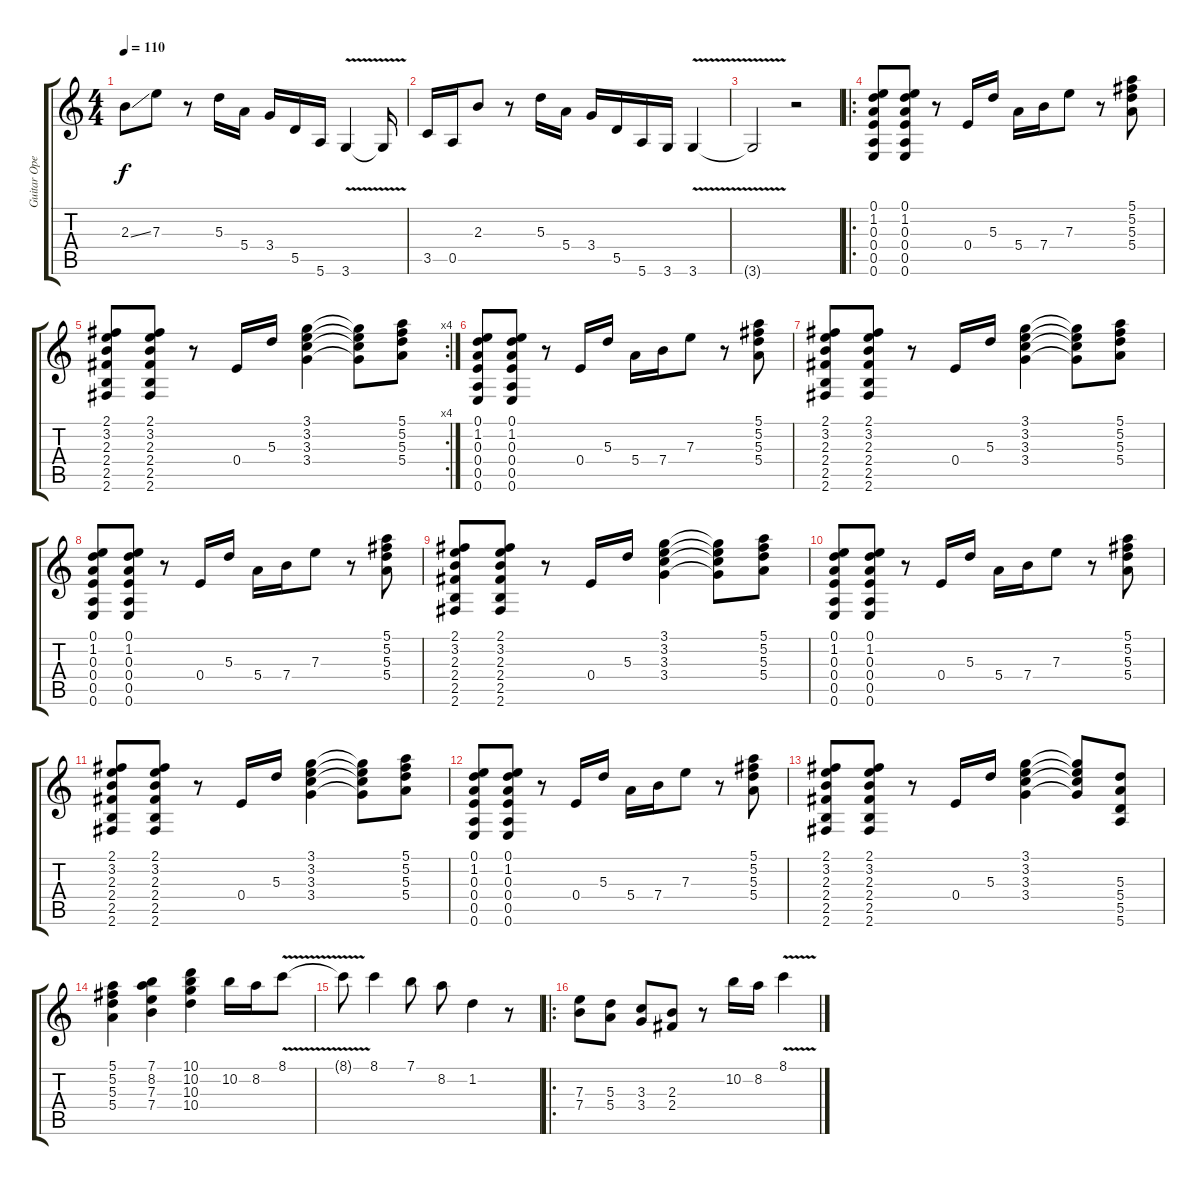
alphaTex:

\track ("Guitar Open A" "Guitar Ope") {instrument distortionguitar}
\staff {score tabs}
\tuning (E4 Db4 A3 E3 A2 E2) {hide}
\ts (4 4)
\tempo 110
\clef g2
\ks c
2.3{ss}.8{dy f} 7.3.8 r.8 5.3.16 5.4.16 3.4.16 5.5.16 5.6.16 3.6{v}.4 3.6{t}.16 |
3.5.16 0.5.16 2.3.8 r.8 5.3.16 5.4.16 3.4.16 5.5.16 5.6.16 3.6.16 3.6{v}.4 |
3.6{t}.2 r.2 |
\ro
(0.1 1.2 0.3 0.4 0.5 0.6).8 (0.1 1.2 0.3 0.4 0.5 0.6).8 r.8 0.4.16 5.3.16 5.4.16 7.4.16 7.3.8 r.8 (5.1 5.2 5.3 5.4).8 |
\rc 4
(2.1 3.2 2.3 2.4 2.5 2.6).8 (2.1 3.2 2.3 2.4 2.5 2.6).8 r.8 0.4.16 5.3.16 (3.1 3.2 3.3 3.4).4 (3.1{t} 3.2{t} 3.3{t} 3.4{t}).8 (5.1 5.2 5.3 5.4).8 |
(0.1 1.2 0.3 0.4 0.5 0.6).8 (0.1 1.2 0.3 0.4 0.5 0.6).8 r.8 0.4.16 5.3.16 5.4.16 7.4.16 7.3.8 r.8 (5.1 5.2 5.3 5.4).8 |
(2.1 3.2 2.3 2.4 2.5 2.6).8 (2.1 3.2 2.3 2.4 2.5 2.6).8 r.8 0.4.16 5.3.16 (3.1 3.2 3.3 3.4).4 (3.1{t} 3.2{t} 3.3{t} 3.4{t}).8 (5.1 5.2 5.3 5.4).8 |
(0.1 1.2 0.3 0.4 0.5 0.6).8 (0.1 1.2 0.3 0.4 0.5 0.6).8 r.8 0.4.16 5.3.16 5.4.16 7.4.16 7.3.8 r.8 (5.1 5.2 5.3 5.4).8 |
(2.1 3.2 2.3 2.4 2.5 2.6).8 (2.1 3.2 2.3 2.4 2.5 2.6).8 r.8 0.4.16 5.3.16 (3.1 3.2 3.3 3.4).4 (3.1{t} 3.2{t} 3.3{t} 3.4{t}).8 (5.1 5.2 5.3 5.4).8 |
(0.1 1.2 0.3 0.4 0.5 0.6).8 (0.1 1.2 0.3 0.4 0.5 0.6).8 r.8 0.4.16 5.3.16 5.4.16 7.4.16 7.3.8 r.8 (5.1 5.2 5.3 5.4).8 |
(2.1 3.2 2.3 2.4 2.5 2.6).8 (2.1 3.2 2.3 2.4 2.5 2.6).8 r.8 0.4.16 5.3.16 (3.1 3.2 3.3 3.4).4 (3.1{t} 3.2{t} 3.3{t} 3.4{t}).8 (5.1 5.2 5.3 5.4).8 |
(0.1 1.2 0.3 0.4 0.5 0.6).8 (0.1 1.2 0.3 0.4 0.5 0.6).8 r.8 0.4.16 5.3.16 5.4.16 7.4.16 7.3.8 r.8 (5.1 5.2 5.3 5.4).8 |
(2.1 3.2 2.3 2.4 2.5 2.6).8 (2.1 3.2 2.3 2.4 2.5 2.6).8 r.8 0.4.16 5.3.16 (3.1 3.2 3.3 3.4).4 (3.1{t} 3.2{t} 3.3{t} 3.4{t}).8 (5.3 5.4 5.5 5.6).8 |
(5.1 5.2 5.3 5.4).4 (7.1 8.2 7.3 7.4).4 (10.1 10.2 10.3 10.4).4 10.2.16 8.2.16 8.1{v}.8 |
8.1{t}.8 8.1.4 7.1.8 8.2.8 1.2.4 r.8 |
\ro
(7.3 7.4).8 (5.3 5.4).8 (3.3 3.4).8 (2.3 2.4).8 r.8 10.2.16 8.2.16 8.1{v}.4
